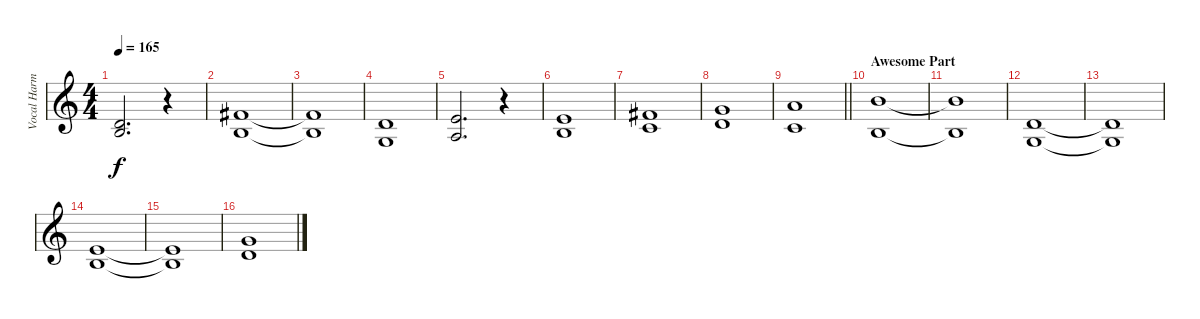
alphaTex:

\track ("Vocal Harmony" "Vocal Harm") {instrument lead6voice}
\staff {score}
\tuning (Db4 Ab3 E3 B2 Gb2 B1) {hide}
\ts (4 4)
\tempo 165
\clef g2
\ks c
(6.2 7.3).2{d dy f} r.4 |
(10.2 7.3).1 |
(10.2{t} 7.3{t}).1 |
(6.2 3.3).1 |
(8.2 5.3).2{d} r.4 |
(8.2 7.3).1 |
(10.2 8.3).1 |
(11.2 10.3).1{volume 13} |
\barLineRight lightlight
(13.2 8.3).1 |
\section ("" "Awesome Part")
(15.2 7.3).1 |
(15.2{t} 7.3{t}).1 |
(6.2 3.3).1 |
(6.2{t} 3.3{t}).1 |
(8.2 7.3).1 |
(8.2{t} 7.3{t}).1 |
(11.2 10.3).1
